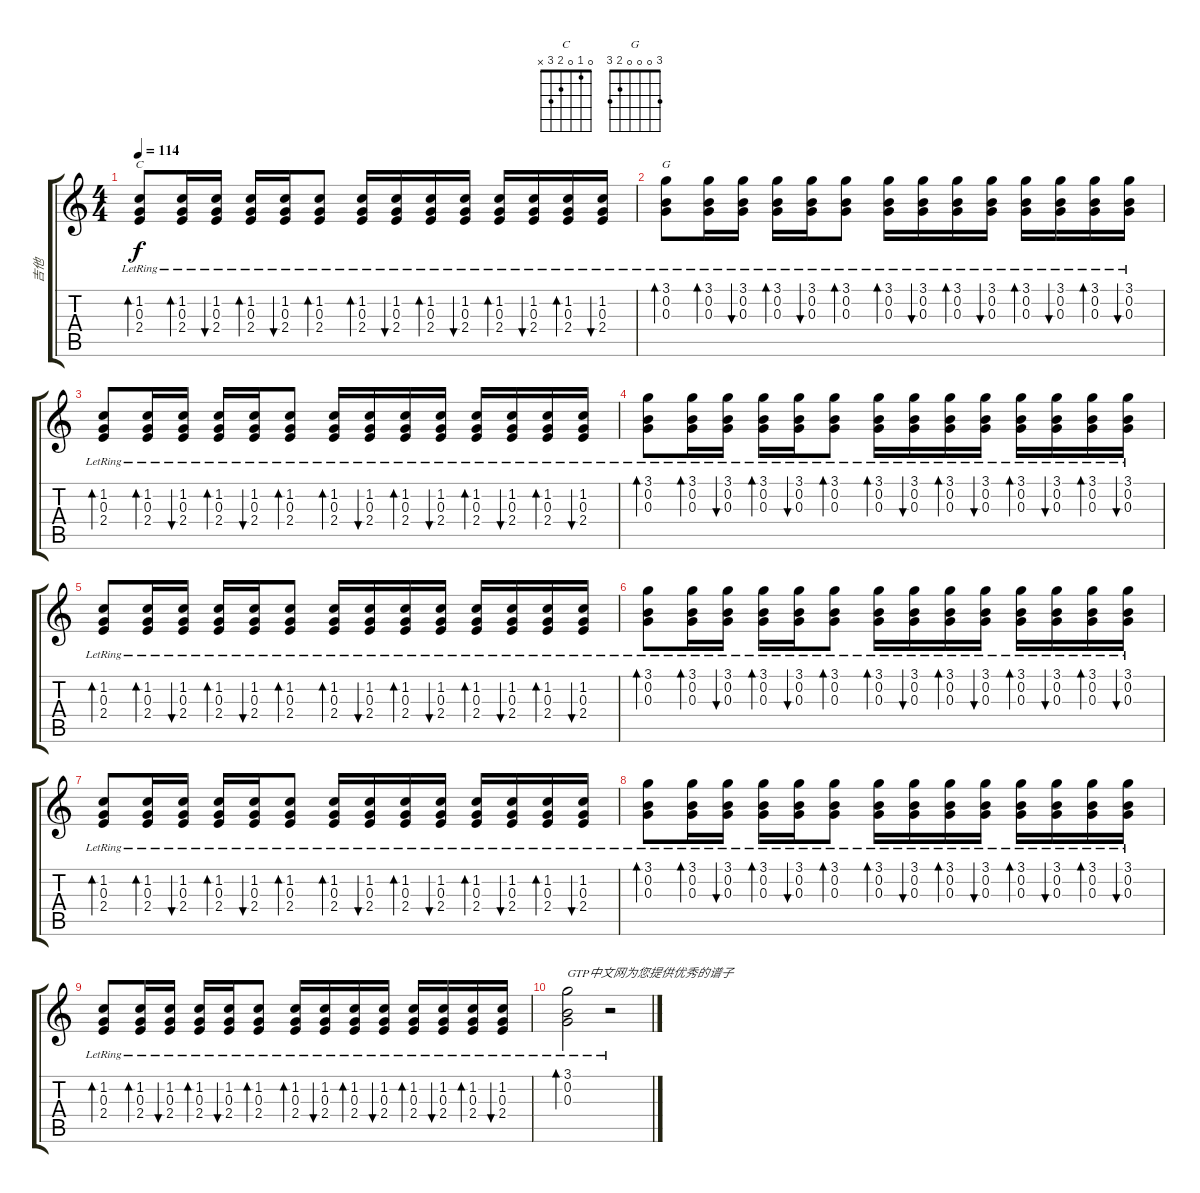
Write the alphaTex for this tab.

\track ("吉他" "吉他") {instrument acousticguitarsteel}
\staff {score tabs}
\tuning (E4 B3 G3 D3 A2 E2) {hide}
\chord ("C" 0 1 0 2 3 x)
\chord ("G" 3 0 0 0 2 3)
\ts (4 4)
\tempo 114
\clef g2
\ks c
(1.2{lr} 0.3{lr} 2.4{lr}).8{bd 120 ch "C" dy f} (1.2{lr} 0.3{lr} 2.4{lr}).16{bd 60} (1.2{lr} 0.3{lr} 2.4{lr}).16{bu 60} (1.2{lr} 0.3{lr} 2.4{lr}).16{bd 60} (1.2{lr} 0.3{lr} 2.4{lr}).16{bu 60} (1.2{lr} 0.3{lr} 2.4{lr}).8{bd 120} (1.2{lr} 0.3{lr} 2.4{lr}).16{bd 60} (1.2{lr} 0.3{lr} 2.4{lr}).16{bu 60} (1.2{lr} 0.3{lr} 2.4{lr}).16{bd 60} (1.2{lr} 0.3{lr} 2.4{lr}).16{bu 60} (1.2{lr} 0.3{lr} 2.4{lr}).16{bd 60} (1.2{lr} 0.3{lr} 2.4{lr}).16{bu 60} (1.2{lr} 0.3{lr} 2.4{lr}).16{bd 60} (1.2{lr} 0.3{lr} 2.4{lr}).16{bu 60} |
(3.1{lr} 0.2{lr} 0.3{lr}).8{bd 120 ch "G"} (3.1{lr} 0.2{lr} 0.3{lr}).16{bd 60} (3.1{lr} 0.2{lr} 0.3{lr}).16{bu 60} (3.1{lr} 0.2{lr} 0.3{lr}).16{bd 30} (3.1{lr} 0.2{lr} 0.3{lr}).16{bu 30} (3.1{lr} 0.2{lr} 0.3{lr}).8{bd 120} (3.1{lr} 0.2{lr} 0.3{lr}).16{bd 30} (3.1{lr} 0.2{lr} 0.3{lr}).16{bu 30} (3.1{lr} 0.2{lr} 0.3{lr}).16{bd 30} (3.1{lr} 0.2{lr} 0.3{lr}).16{bu 30} (3.1{lr} 0.2{lr} 0.3{lr}).16{bd 30} (3.1{lr} 0.2{lr} 0.3{lr}).16{bu 30} (3.1{lr} 0.2{lr} 0.3{lr}).16{bd 30} (3.1{lr} 0.2{lr} 0.3{lr}).16{bu 30} |
(1.2{lr} 0.3{lr} 2.4{lr}).8{bd 120} (1.2{lr} 0.3{lr} 2.4{lr}).16{bd 60} (1.2{lr} 0.3{lr} 2.4{lr}).16{bu 60} (1.2{lr} 0.3{lr} 2.4{lr}).16{bd 60} (1.2{lr} 0.3{lr} 2.4{lr}).16{bu 60} (1.2{lr} 0.3{lr} 2.4{lr}).8{bd 120} (1.2{lr} 0.3{lr} 2.4{lr}).16{bd 60} (1.2{lr} 0.3{lr} 2.4{lr}).16{bu 60} (1.2{lr} 0.3{lr} 2.4{lr}).16{bd 60} (1.2{lr} 0.3{lr} 2.4{lr}).16{bu 60} (1.2{lr} 0.3{lr} 2.4{lr}).16{bd 60} (1.2{lr} 0.3{lr} 2.4{lr}).16{bu 60} (1.2{lr} 0.3{lr} 2.4{lr}).16{bd 60} (1.2{lr} 0.3{lr} 2.4{lr}).16{bu 60} |
(3.1{lr} 0.2{lr} 0.3{lr}).8{bd 120} (3.1{lr} 0.2{lr} 0.3{lr}).16{bd 60} (3.1{lr} 0.2{lr} 0.3{lr}).16{bu 60} (3.1{lr} 0.2{lr} 0.3{lr}).16{bd 30} (3.1{lr} 0.2{lr} 0.3{lr}).16{bu 30} (3.1{lr} 0.2{lr} 0.3{lr}).8{bd 120} (3.1{lr} 0.2{lr} 0.3{lr}).16{bd 30} (3.1{lr} 0.2{lr} 0.3{lr}).16{bu 30} (3.1{lr} 0.2{lr} 0.3{lr}).16{bd 30} (3.1{lr} 0.2{lr} 0.3{lr}).16{bu 30} (3.1{lr} 0.2{lr} 0.3{lr}).16{bd 30} (3.1{lr} 0.2{lr} 0.3{lr}).16{bu 30} (3.1{lr} 0.2{lr} 0.3{lr}).16{bd 30} (3.1{lr} 0.2{lr} 0.3{lr}).16{bu 30} |
(1.2{lr} 0.3{lr} 2.4{lr}).8{bd 120} (1.2{lr} 0.3{lr} 2.4{lr}).16{bd 60} (1.2{lr} 0.3{lr} 2.4{lr}).16{bu 60} (1.2{lr} 0.3{lr} 2.4{lr}).16{bd 60} (1.2{lr} 0.3{lr} 2.4{lr}).16{bu 60} (1.2{lr} 0.3{lr} 2.4{lr}).8{bd 120} (1.2{lr} 0.3{lr} 2.4{lr}).16{bd 60} (1.2{lr} 0.3{lr} 2.4{lr}).16{bu 60} (1.2{lr} 0.3{lr} 2.4{lr}).16{bd 60} (1.2{lr} 0.3{lr} 2.4{lr}).16{bu 60} (1.2{lr} 0.3{lr} 2.4{lr}).16{bd 60} (1.2{lr} 0.3{lr} 2.4{lr}).16{bu 60} (1.2{lr} 0.3{lr} 2.4{lr}).16{bd 60} (1.2{lr} 0.3{lr} 2.4{lr}).16{bu 60} |
(3.1{lr} 0.2{lr} 0.3{lr}).8{bd 120} (3.1{lr} 0.2{lr} 0.3{lr}).16{bd 60} (3.1{lr} 0.2{lr} 0.3{lr}).16{bu 60} (3.1{lr} 0.2{lr} 0.3{lr}).16{bd 30} (3.1{lr} 0.2{lr} 0.3{lr}).16{bu 30} (3.1{lr} 0.2{lr} 0.3{lr}).8{bd 120} (3.1{lr} 0.2{lr} 0.3{lr}).16{bd 30} (3.1{lr} 0.2{lr} 0.3{lr}).16{bu 30} (3.1{lr} 0.2{lr} 0.3{lr}).16{bd 30} (3.1{lr} 0.2{lr} 0.3{lr}).16{bu 30} (3.1{lr} 0.2{lr} 0.3{lr}).16{bd 30} (3.1{lr} 0.2{lr} 0.3{lr}).16{bu 30} (3.1{lr} 0.2{lr} 0.3{lr}).16{bd 30} (3.1{lr} 0.2{lr} 0.3{lr}).16{bu 30} |
(1.2{lr} 0.3{lr} 2.4{lr}).8{bd 120} (1.2{lr} 0.3{lr} 2.4{lr}).16{bd 60} (1.2{lr} 0.3{lr} 2.4{lr}).16{bu 60} (1.2{lr} 0.3{lr} 2.4{lr}).16{bd 60} (1.2{lr} 0.3{lr} 2.4{lr}).16{bu 60} (1.2{lr} 0.3{lr} 2.4{lr}).8{bd 120} (1.2{lr} 0.3{lr} 2.4{lr}).16{bd 60} (1.2{lr} 0.3{lr} 2.4{lr}).16{bu 60} (1.2{lr} 0.3{lr} 2.4{lr}).16{bd 60} (1.2{lr} 0.3{lr} 2.4{lr}).16{bu 60} (1.2{lr} 0.3{lr} 2.4{lr}).16{bd 60} (1.2{lr} 0.3{lr} 2.4{lr}).16{bu 60} (1.2{lr} 0.3{lr} 2.4{lr}).16{bd 60} (1.2{lr} 0.3{lr} 2.4{lr}).16{bu 60} |
(3.1{lr} 0.2{lr} 0.3{lr}).8{bd 120} (3.1{lr} 0.2{lr} 0.3{lr}).16{bd 60} (3.1{lr} 0.2{lr} 0.3{lr}).16{bu 60} (3.1{lr} 0.2{lr} 0.3{lr}).16{bd 30} (3.1{lr} 0.2{lr} 0.3{lr}).16{bu 30} (3.1{lr} 0.2{lr} 0.3{lr}).8{bd 120} (3.1{lr} 0.2{lr} 0.3{lr}).16{bd 30} (3.1{lr} 0.2{lr} 0.3{lr}).16{bu 30} (3.1{lr} 0.2{lr} 0.3{lr}).16{bd 30} (3.1{lr} 0.2{lr} 0.3{lr}).16{bu 30} (3.1{lr} 0.2{lr} 0.3{lr}).16{bd 30} (3.1{lr} 0.2{lr} 0.3{lr}).16{bu 30} (3.1{lr} 0.2{lr} 0.3{lr}).16{bd 30} (3.1{lr} 0.2{lr} 0.3{lr}).16{bu 30} |
(1.2{lr} 0.3{lr} 2.4{lr}).8{bd 120} (1.2{lr} 0.3{lr} 2.4{lr}).16{bd 60} (1.2{lr} 0.3{lr} 2.4{lr}).16{bu 60} (1.2{lr} 0.3{lr} 2.4{lr}).16{bd 60} (1.2{lr} 0.3{lr} 2.4{lr}).16{bu 60} (1.2{lr} 0.3{lr} 2.4{lr}).8{bd 120} (1.2{lr} 0.3{lr} 2.4{lr}).16{bd 60} (1.2{lr} 0.3{lr} 2.4{lr}).16{bu 60} (1.2{lr} 0.3{lr} 2.4{lr}).16{bd 60} (1.2{lr} 0.3{lr} 2.4{lr}).16{bu 60} (1.2{lr} 0.3{lr} 2.4{lr}).16{bd 60} (1.2{lr} 0.3{lr} 2.4{lr}).16{bu 60} (1.2{lr} 0.3{lr} 2.4{lr}).16{bd 60} (1.2{lr} 0.3{lr} 2.4{lr}).16{bu 60} |
(3.1{lr} 0.2{lr} 0.3{lr}).2{bd 120 txt "GTP中文网为您提供优秀的谱子"} r.2
